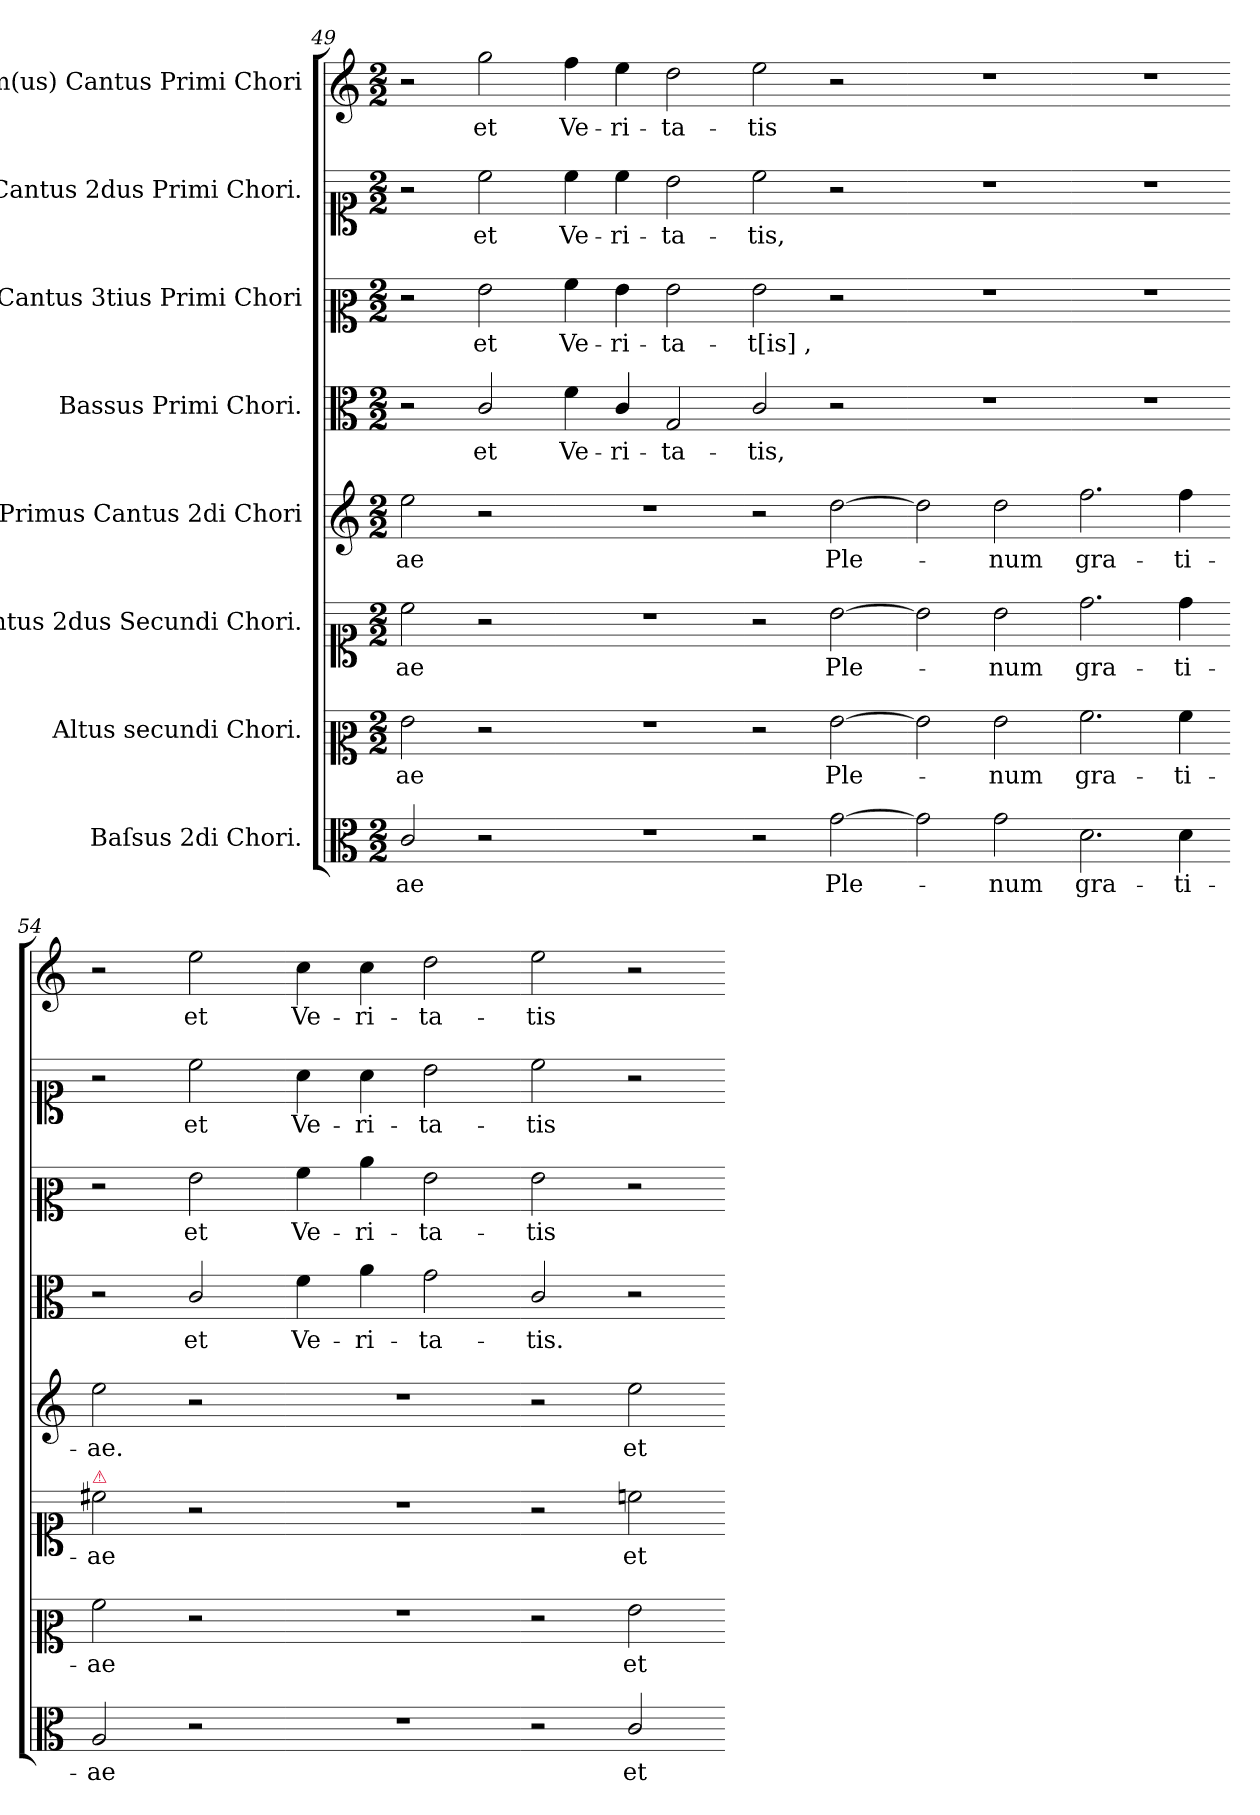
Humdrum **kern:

**kern	**text	**kern	**text	**kern	**text	**kern	**text	**kern	**text	**kern	**text	**kern	**text	**kern	**text
*part8	*part8	*part7	*part7	*part6	*part6	*part5	*part5	*part4	*part4	*part3	*part3	*part2	*part2	*part1	*part1
*staff8	*staff8	*staff7	*staff7	*staff6	*staff6	*staff5	*staff5	*staff4	*staff4	*staff3	*staff3	*staff2	*staff2	*staff1	*staff1
*I"Baſsus 2di Chori.	*	*I"Altus secundi Chori.	*	*I"Cantus 2dus Secundi Chori.	*	*I"Primus Cantus 2di Chori	*	*I"Bassus Primi Chori.	*	*I"Cantus 3tius Primi Chori	*	*I"Cantus 2dus Primi Chori.	*	*I"Im(us) Cantus Primi Chori	*
*clefC3	*	*clefC2	*	*clefC1	*	*clefG2	*	*clefC3	*	*clefC2	*	*clefC1	*	*clefG2	*
*k[]	*	*k[]	*	*k[]	*	*k[]	*	*k[]	*	*k[]	*	*k[]	*	*k[]	*
*E:phr	*	*E:phr	*	*E:phr	*	*E:phr	*	*E:phr	*	*E:phr	*	*E:phr	*	*E:phr	*
*M2/2	*	*M2/2	*	*M2/2	*	*M2/2	*	*M2/2	*	*M2/2	*	*M2/2	*	*M2/2	*
=49	=49	=49	=49	=49	=49	=49	=49	=49	=49	=49	=49	=49	=49	=49	=49
!	!	!	!	!	!LO:LY:i	!	!	!	!	!	!	!	!	!	!
2c/	-ae	2g\	-ae	2cc\	-ae	2ee\	-ae	2r	.	2r	.	2r	.	2r	.
2r	.	2r	.	2r	.	2r	.	2c/	et	2g\	et	2cc\	et	2gg\	et
=50-	=50-	=50-	=50-	=50-	=50-	=50-	=50-	=50-	=50-	=50-	=50-	=50-	=50-	=50-	=50-
1r	.	1r	.	1r	.	1r	.	4f\	Ve-	4a\	Ve-	4cc\	Ve-	4ff\	Ve-
.	.	.	.	.	.	.	.	4c/	-ri-	4g\	-ri-	4cc\	-ri-	4ee\	-ri-
.	.	.	.	.	.	.	.	2G/	-ta-	2g\	-ta-	2b\	-ta-	2dd\	-ta-
=51-	=51-	=51-	=51-	=51-	=51-	=51-	=51-	=51-	=51-	=51-	=51-	=51-	=51-	=51-	=51-
2r	.	2r	.	2r	.	2r	.	2c/	-tis,	2g\	-t[is],	2cc\	-tis,	2ee\	-tis
[2g\	Ple-	[2g\	Ple-	[2b\	Ple-	[2dd\	Ple-	2r	.	2r	.	2r	.	2r	.
=52-	=52-	=52-	=52-	=52-	=52-	=52-	=52-	=52-	=52-	=52-	=52-	=52-	=52-	=52-	=52-
2g\]	.	2g\]	.	2b\]	.	2dd\]	.	1r	.	1r	.	1r	.	1r	.
2g\	-num	2g\	-num	2b\	-num	2dd\	-num	.	.	.	.	.	.	.	.
=53-	=53-	=53-	=53-	=53-	=53-	=53-	=53-	=53-	=53-	=53-	=53-	=53-	=53-	=53-	=53-
2.d\	gra-	2.a\	gra-	2.dd\	gra-	2.ff\	gra-	1r	.	1r	.	1r	.	1r	.
4d\	-ti-	4a\	-ti-	4dd\	-ti-	4ff\	-ti-	.	.	.	.	.	.	.	.
=54-	=54-	=54-	=54-	=54-	=54-	=54-	=54-	=54-	=54-	=54-	=54-	=54-	=54-	=54-	=54-
!	!	!	!	!LO:TX:a:color=crimson:t=⚠	!	!	!	!	!	!	!	!	!	!	!
2A/	-ae	2a\	-ae	2cc#X\	-ae	2ee\	-ae.	2r	.	2r	.	2r	.	2r	.
2r	.	2r	.	2r	.	2r	.	2c/	et	2g\	et	2cc\	et	2ee\	et
=55-	=55-	=55-	=55-	=55-	=55-	=55-	=55-	=55-	=55-	=55-	=55-	=55-	=55-	=55-	=55-
1r	.	1r	.	1r	.	1r	.	4f\	Ve-	4a\	Ve-	4a\	Ve-	4cc\	Ve-
.	.	.	.	.	.	.	.	4a\	-ri-	4cc\	-ri-	4a\	-ri-	4cc\	-ri-
.	.	.	.	.	.	.	.	2g\	-ta-	2g\	-ta-	2b\	-ta-	2dd\	-ta-
=56-	=56-	=56-	=56-	=56-	=56-	=56-	=56-	=56-	=56-	=56-	=56-	=56-	=56-	=56-	=56-
2r	.	2r	.	2r	.	2r	.	2c/	-tis.	2g\	-tis	2cc\	-tis	2ee\	-tis
2c/	et	2g\	et	2ccn\	et	2ee\	et	2r	.	2r	.	2r	.	2r	.
=-	=-	=-	=-	=-	=-	=-	=-	=-	=-	=-	=-	=-	=-	=-	=-
*-	*-	*-	*-	*-	*-	*-	*-	*-	*-	*-	*-	*-	*-	*-	*-
